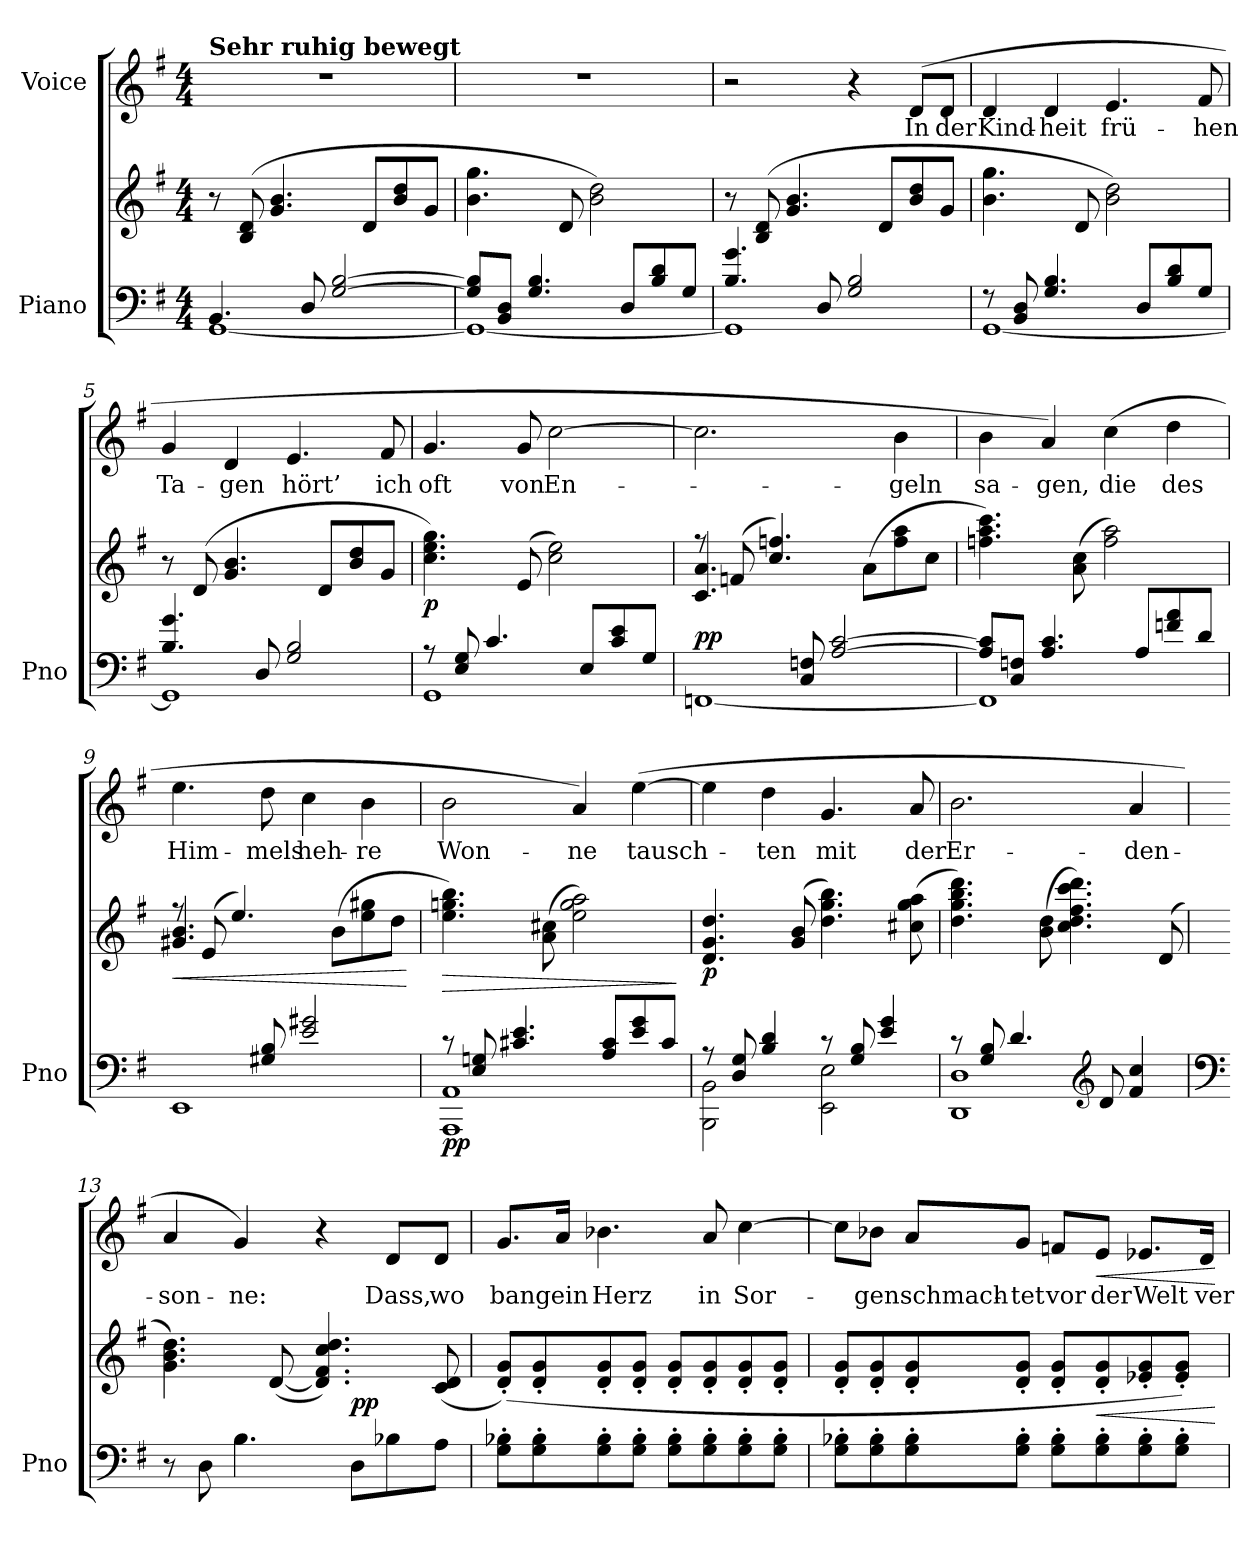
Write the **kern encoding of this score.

**kern	**kern	**dynam	**kern	**text	**dynam
*part2	*part2	*part2	*part1	*part1	*part1
*staff3	*staff2	*staff2/3	*staff1	*staff1	*staff1
*I"Piano	*	*	*I"Voice	*	*
*I'Pno	*	*	*	*	*
*clefF4	*clefG2	*	*clefG2	*	*
*k[f#]	*k[f#]	*	*k[f#]	*	*
*M4/4	*M4/4	*	*M4/4	*	*
=1	=1	=1	=1	=1	=1
*^	*	*	*	*	*
!	!	!	!	!LO:TX:a:B:t=Sehr ruhig bewegt	!	!
!	!	!	!LO:DY:b	!	!	!
!	!	!	!LO:DY:n=1:b	!	!	!
4.BB/	[1GG	8r	p other-dynamics	1r	.	.
.	.	(8B/ 8d/	.	.	.	.
.	.	4.g/ 4.b/	.	.	.	.
8D/	.	.	.	.	.	.
[2G/ [2B/	.	.	.	.	.	.
.	.	8d/L	.	.	.	.
.	.	8b/ 8dd/	.	.	.	.
.	.	8g/J	.	.	.	.
=2	=2	=2	=2	=2	=2	=2
8G/] 8B/]L	1GG_	4.b\ 4.gg\	.	1r	.	.
8BB/ 8D/J	.	.	.	.	.	.
4.G/ 4.B/	.	.	.	.	.	.
.	.	8d/	.	.	.	.
.	.	2b\ 2dd\)	.	.	.	.
8D/L	.	.	.	.	.	.
8B/ 8d/	.	.	.	.	.	.
8G/J	.	.	.	.	.	.
=3	=3	=3	=3	=3	=3	=3
4.B/ 4.g/	1GG]	8r	.	2r	.	.
.	.	(8B/ 8d/	.	.	.	.
!	!	!	!LO:DY:b	!	!	!
!	!	!	!LO:DY:n=1:b	!	!	!
.	.	4.g/ 4.b/	other-dynamics p	.	.	.
8D/	.	.	.	.	.	.
2G/ 2B/	.	.	.	4r	.	.
.	.	8d/L	.	.	.	.
.	.	8b/ 8dd/	.	(8d/L	In	.
.	.	8g/J	.	8d/J	der	.
=4	=4	=4	=4	=4	=4	=4
8r	[1GG	4.b\ 4.gg\	.	4d/	Kind-	.
8BB/ 8D/	.	.	.	.	.	.
4.G/ 4.B/	.	.	.	4d/	-heit	.
.	.	8d/	.	.	.	.
.	.	2b\ 2dd\)	.	4.e/	frü-	.
8D/L	.	.	.	.	.	.
8B/ 8d/	.	.	.	.	.	.
8G/J	.	.	.	8f#/	-hen	.
=5	=5	=5	=5	=5	=5	=5
4.B/ 4.g/	1GG]	8r	.	4g/	Ta-	.
.	.	(>8d/	.	.	.	.
.	.	4.g/ 4.b/	.	4d/	-gen	.
8D/	.	.	.	.	.	.
2G/ 2B/	.	.	.	4.e/	hört’	.
.	.	8d/L	.	.	.	.
.	.	8b/ 8dd/	.	.	.	.
.	.	8g/J	.	8f#/	ich	.
=6	=6	=6	=6	=6	=6	=6
!	!	!	!LO:DY:b	!	!	!
8r	1GG	4.cc\ 4.ee\ 4.gg\)	p	4.g/	oft	.
8E/ 8G/	.	.	.	.	.	.
4.c/	.	.	.	.	.	.
.	.	(8e/	.	8g/	von	.
.	.	2cc\ 2ee\)	.	[2cc\	En-	.
(8E/L	.	.	.	.	.	.
8c/ 8e/	.	.	.	.	.	.
8G/J	.	.	.	.	.	.
=7	=7	=7	=7	=7	=7	=7
*	*	*^	*	*	*	*
!	!	!	!	!LO:DY:a=2	!	!	!
4.ryy	[1FFn	8r	4.c/ 4.a/)	pp	2.cc\]	.	.
.	.	(>8fn/	.	.	.	.	.
.	.	4.cc/ 4.ffn/)	.	.	.	.	.
8C/ 8Fn/	.	.	2ryy	.	.	.	.
[2A/ [2c/	.	.	.	.	.	.	.
.	.	(8a\L	.	.	.	.	.
.	.	8ff\ 8aa\	.	.	4b\	-geln	.
.	.	8cc\J	8ryy	.	.	.	.
*	*	*v	*v	*	*	*	*
=8	=8	=8	=8	=8	=8	=8
8A/] 8c/]L	1FFn]	4.ffn\ 4.aa\ 4.ccc\)	.	4b\	sa-	.
8C/ 8Fn/J	.	.	.	.	.	.
4.A/ 4.c/	.	.	.	4a/)	-gen,	.
.	.	(8a\ 8cc\	.	.	.	.
.	.	2ff\ 2aa\)	.	(4cc\	die	.
(<8A/L	.	.	.	.	.	.
8fn/ 8a/	.	.	.	4dd\	des	.
8d/J	.	.	.	.	.	.
=9	=9	=9	=9	=9	=9	=9
!	!	!	!LO:HP:b	!	!	!
*	*	*^	*	*	*	*
4.ryy	1EE	8r	4.g#X/ 4.b/)	<	4.ee\	Him-	.
.	.	(>8e/	.	.	.	.	.
.	.	4.ee/)	.	.	.	.	.
8G#X/ 8B/	.	.	2ryy	.	8dd\	-mels	.
2e/ 2g#X/	.	.	.	.	4cc\	heh-	.
.	.	(8b\L	.	.	.	.	.
.	.	8ee\ 8gg#X\	.	.	4b\	-re	.
.	.	8dd\J	8ryy	.	.	.	.
*v	*v	*	*	*	*	*	*
*	*v	*v	*	*	*	*
.	.	[	.	.	.
=10	=10	=10	=10	=10	=10
*^	*	*	*	*	*
!	!	!	!LO:HP:b	!	!	!
!	!	!	!LO:DY:n=1:b=2	!	!	!
8r	1AAA 1AA	4.ee\ 4.ggn\ 4.bb\)	> pp	2b\	Won-	.
8E/ 8Gn/	.	.	.	.	.	.
4.c#X/ 4.e/	.	.	.	.	.	.
.	.	(8a\ 8cc#X\	.	.	.	.
.	.	2ee\ 2gg\ 2aa\)	.	4a/)	-ne	.
(<8A/ 8c#/L	.	.	.	.	.	.
8e/ 8g/	.	.	.	([4ee\	tausch-	.
8c#/J	.	.	.	.	.	.
*v	*v	*	*	*	*	*
.	.	]	.	.	.
=11	=11	=11	=11	=11	=11
*^	*	*	*	*	*
!	!	!	!LO:DY:b	!	!	!
8r	2BBB\ 2BB\	4.d/ 4.g/ 4.dd/)	p	4ee\]	.	.
8D/ 8G/	.	.	.	.	.	.
4B/ 4d/	.	.	.	4dd\	-ten	.
.	.	(8g/ 8b/	.	.	.	.
8r	2EE\ 2E\	4.dd\ 4.gg\ 4.bb\)	.	4.g/	mit	.
8G/ 8B/	.	.	.	.	.	.
4e/ 4g/	.	.	.	.	.	.
.	.	(8cc#X\ 8gg\ 8aa\	.	8a/	der	.
=12	=12	=12	=12	=12	=12	=12
!	!	!	!LO:DY:b	!	!	!
!	!	!	!LO:DY:n=1:b	!	!	!
8r	1DD 1D	4.dd\ 4.gg\ 4.bb\ 4.ddd\)	other-dynamics p	2.b\	Er-	.
8G/ 8B/	.	.	.	.	.	.
4.d/	.	.	.	.	.	.
.	.	(8b\ 8dd\	.	.	.	.
.	.	4.cc\ 4.dd\ 4.ff#\ 4.ccc\ 4.ddd\)	.	.	.	.
*clefG2	*	*	*	*	*	*
8d/	.	.	.	.	.	.
4f#/ 4cc/	.	.	.	4a/	-den-	.
.	.	(>8d/	.	.	.	.
*v	*v	*	*	*	*	*
=13	=13	=13	=13	=13	=13
*clefF4	*	*	*	*	*
8r	4.g\ 4.b\ 4.dd\)	.	4a/	-son-	.
8D\	.	.	.	.	.
4.B\	.	.	4g/)	-ne:	.
.	([8d/	.	.	.	.
.	4.d/] 4.f#/ 4.cc/ 4.dd/)	.	4r	.	.
!	!	!LO:DY:a=2	!	!	!
8D\L	.	pp	.	.	.
8B-X\	.	.	8d/L	Dass,	.
8A\J	(>8c/ 8d/	.	8d/J	wo	.
=14	=14	=14	=14	=14	=14
8G\' 8B-X\'L	(<8d/' 8g/'L)	.	8.g/L	bang	.
8G\' 8B-\'	8d/' 8g/'	.	.	.	.
.	.	.	16a/Jk	ein	.
8G\' 8B-\'	8d/' 8g/'	.	4.b-X\	Herz	.
8G\' 8B-\'J	8d/' 8g/'J	.	.	.	.
8G\' 8B-\'L	8d/' 8g/'L	.	.	.	.
8G\' 8B-\'	8d/' 8g/'	.	8a/	in	.
8G\' 8B-\'	8d/' 8g/'	.	[4cc\	Sor-	.
8G\' 8B-\'J	8d/' 8g/'J	.	.	.	.
=15	=15	=15	=15	=15	=15
8G\' 8B-X\'L	8d/' 8g/'L	.	8cc\L]	.	.
8G\' 8B-\'	8d/' 8g/'	.	8b-X\J	-gen	.
8G\' 8B-\'	8d/' 8g/'	.	8a/L	schmach-	.
8G\' 8B-\'J	8d/' 8g/'J	.	8g/J	-tet	.
8G\' 8B-\'L	8d/' 8g/'L	.	8fn/L	vor	.
!	!	!LO:HP:b	!	!	!LO:HP:b
8G\' 8B-\'	8d/' 8g/'	<	8e/J	der	<
8G\' 8B-\'	8e-X/' 8g/'	.	8.e-X/L	Welt	.
8G\' 8B-\'J	8e-/' 8g/'J)	.	.	.	.
.	.	.	16d/Jk	ver-	.
.	.	[	.	.	[
=	=	=	=	=	=
*-	*-	*-	*-	*-	*-
